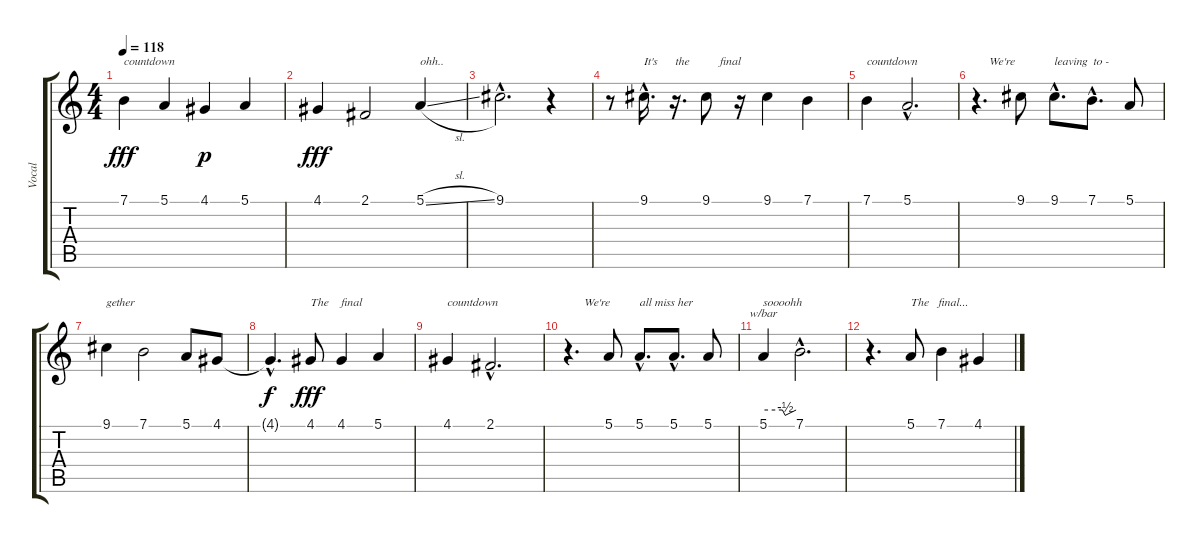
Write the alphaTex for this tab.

\track ("Vocal" "Vocal") {instrument pad3polysynth}
\staff {score tabs}
\tuning (E4 B3 G3 D3 A2 E2) {hide}
\ts (4 4)
\tempo 118
\clef g2
\ks c
7.1.4{txt "countdown" dy fff} 5.1.4 4.1.4{dy p} 5.1.4 |
4.1.4{dy fff} 2.1.2 5.1{sl}.4{txt "ohh.."} |
9.1{hac}.2{d} r.4 |
r.8 9.1{hac}.16{d txt "It's      the          final"} r.16{d} 9.1.8 r.16 9.1.4 7.1.4 |
7.1.4{txt "countdown"} 5.1{hac}.2{d} |
r.4{d txt "    We're"} 9.1.8 9.1{hac}.8{d txt "leaving  to -"} 7.1{hac}.8{d} 5.1.8 |
9.1.4{txt "gether"} 7.1.2 5.1.8 4.1.8 |
4.1{hac t}.4{d dy f} 4.1.8{txt "The    final" dy fff} 4.1.4 5.1.4 |
4.1.4{txt "countdown"} 2.1{hac}.2{d} |
r.4{d txt "     We're"} 5.1.8 5.1{hac}.8{d txt "all miss her"} 5.1{hac}.8{d} 5.1.8 |
5.1.4{tbe (custom default 0 0 35 0 40 -2 60 0) txt "soooohh"} 7.1{hac}.2{d} |
r.4{d} 5.1.8{txt "The   final..."} 7.1.4 4.1.4
